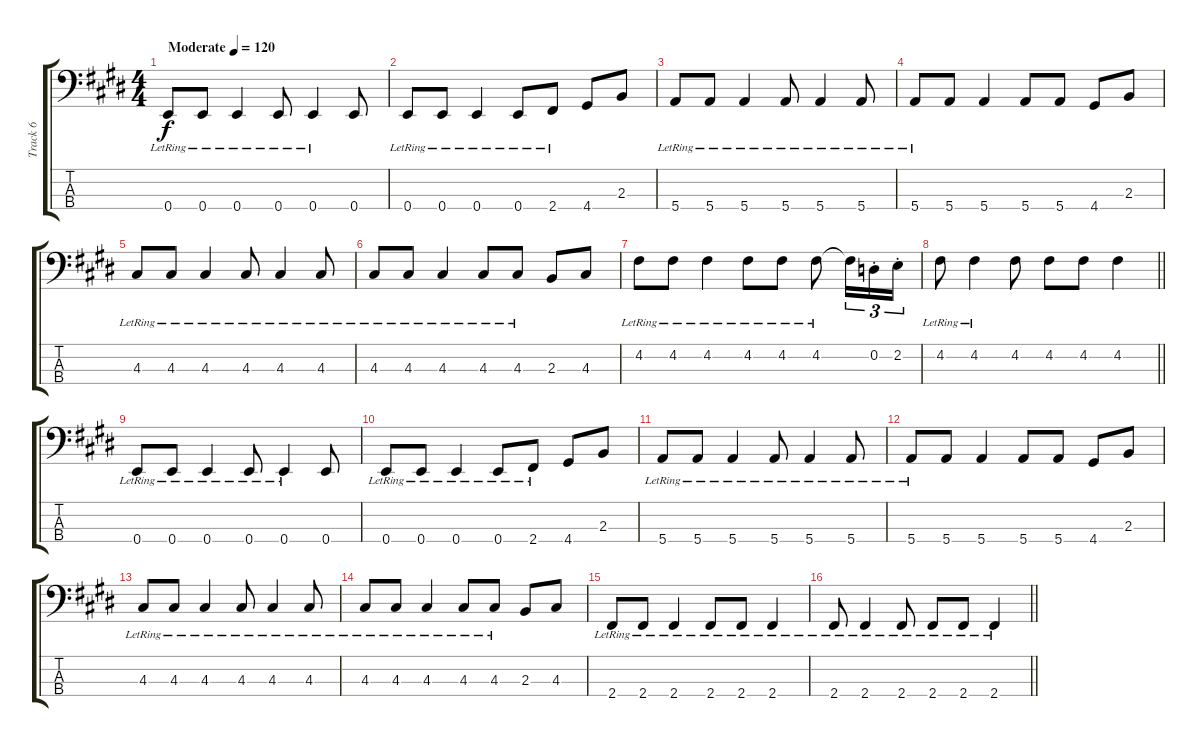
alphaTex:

\track ("Track 6" "Track 6") {instrument electricbassfinger}
\staff {score tabs}
\tuning (G2 D2 A1 E1) {hide}
\ts (4 4)
\tempo (120 "Moderate")
\clef f4
\ks e
0.4{lr}.8{dy f instrument electricbassfinger} 0.4{lr}.8 0.4{lr}.4 0.4{lr}.8 0.4{lr}.4 0.4.8 |
0.4{lr}.8 0.4{lr}.8 0.4{lr}.4 0.4{lr}.8 2.4{lr}.8 4.4.8 2.3.8 |
5.4{lr}.8 5.4{lr}.8 5.4{lr}.4 5.4{lr}.8 5.4{lr}.4 5.4{lr}.8 |
5.4{lr}.8 5.4.8 5.4.4 5.4.8 5.4.8 4.4.8 2.3.8 |
4.3{lr}.8 4.3{lr}.8 4.3{lr}.4 4.3{lr}.8 4.3{lr}.4 4.3{lr}.8 |
4.3{lr}.8 4.3{lr}.8 4.3{lr}.4 4.3{lr}.8 4.3{lr}.8 2.3.8 4.3.8 |
4.2{lr}.8 4.2{lr}.8 4.2{lr}.4 4.2{lr}.8 4.2{lr}.8 4.2{lr}.8 4.2{t}.16{tu (3 2)} 0.2{st}.16{tu (3 2)} 2.2{st}.16{tu (3 2)} |
\barLineRight lightlight
4.2{lr}.8 4.2{lr}.4 4.2.8 4.2.8 4.2.8 4.2.4 |
0.4{lr}.8 0.4{lr}.8 0.4{lr}.4 0.4{lr}.8 0.4{lr}.4 0.4.8 |
0.4{lr}.8 0.4{lr}.8 0.4{lr}.4 0.4{lr}.8 2.4{lr}.8 4.4.8 2.3.8 |
5.4{lr}.8 5.4{lr}.8 5.4{lr}.4 5.4{lr}.8 5.4{lr}.4 5.4{lr}.8 |
5.4{lr}.8 5.4.8 5.4.4 5.4.8 5.4.8 4.4.8 2.3.8 |
4.3{lr}.8 4.3{lr}.8 4.3{lr}.4 4.3{lr}.8 4.3{lr}.4 4.3{lr}.8 |
4.3{lr}.8 4.3{lr}.8 4.3{lr}.4 4.3{lr}.8 4.3{lr}.8 2.3.8 4.3.8 |
2.4{lr}.8 2.4{lr}.8 2.4{lr}.4 2.4{lr}.8 2.4{lr}.8 2.4{lr}.4 |
\barLineRight lightlight
2.4{lr}.8 2.4{lr}.4 2.4{lr}.8 2.4{lr}.8 2.4{lr}.8 2.4{lr}.4
